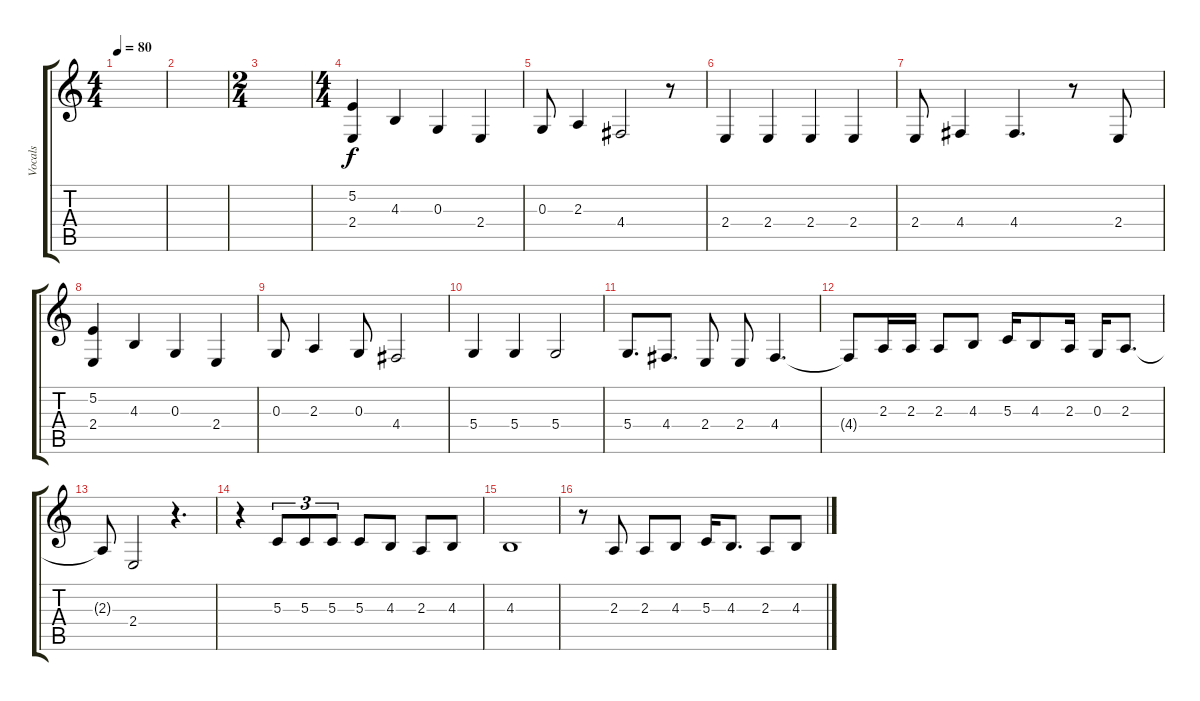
\track ("Vocals" "Vocals") {instrument choiraahs}
\staff {score tabs}
\tuning (E4 B3 G3 D3 A2 E2) {hide}
\ts (4 4)
\tempo 80
\clef g2
\ks c
|
|
\ts (2 4)
|
\ts (4 4)
(5.2 2.4).4 4.3.4 0.3.4 2.4.4 |
0.3.8 2.3.4 4.4.2 r.8 |
2.4.4 2.4.4 2.4.4 2.4.4 |
2.4.8 4.4.4 4.4.4{d} r.8 2.4.8 |
(5.2 2.4).4 4.3.4 0.3.4 2.4.4 |
0.3.8 2.3.4 0.3.8 4.4.2 |
5.4.4 5.4.4 5.4.2 |
5.4.8{d} 4.4.8{d} 2.4.8 2.4.8 4.4.4{d} |
4.4{t}.8 2.3.16 2.3.16 2.3.8 4.3.8 5.3.16 4.3.8 2.3.16 0.3.16 2.3.8{d} |
2.3{t}.8 2.4.2 r.4{d} |
r.4 5.3.8{tu (3 2)} 5.3.8{tu (3 2)} 5.3.8{tu (3 2)} 5.3.8 4.3.8 2.3.8 4.3.8 |
4.3.1 |
r.8 2.3.8 2.3.8 4.3.8 5.3.16 4.3.8{d} 2.3.8 4.3.8
